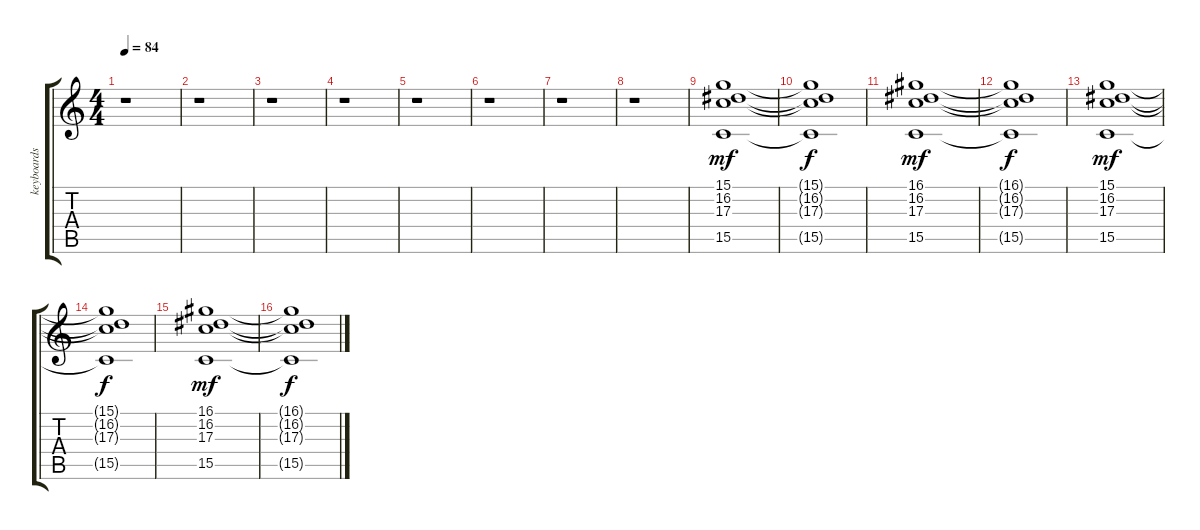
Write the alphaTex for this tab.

\track ("keyboards" "keyboards") {instrument stringensemble1}
\staff {score tabs}
\tuning (E4 B3 G3 D3 A2 E2) {hide}
\ts (4 4)
\tempo 84
\clef g2
\ks c
r.1{dy mf} |
r.1 |
r.1 |
r.1 |
r.1 |
r.1 |
r.1 |
r.1 |
(15.1 16.2 17.3 15.5).1 |
(15.1{t} 16.2{t} 17.3{t} 15.5{t}).1{dy f} |
(16.1 16.2 17.3 15.5).1{dy mf} |
(16.1{t} 16.2{t} 17.3{t} 15.5{t}).1{dy f} |
(15.1 16.2 17.3 15.5).1{dy mf} |
(15.1{t} 16.2{t} 17.3{t} 15.5{t}).1{dy f} |
(16.1 16.2 17.3 15.5).1{dy mf} |
(16.1{t} 16.2{t} 17.3{t} 15.5{t}).1{dy f}
